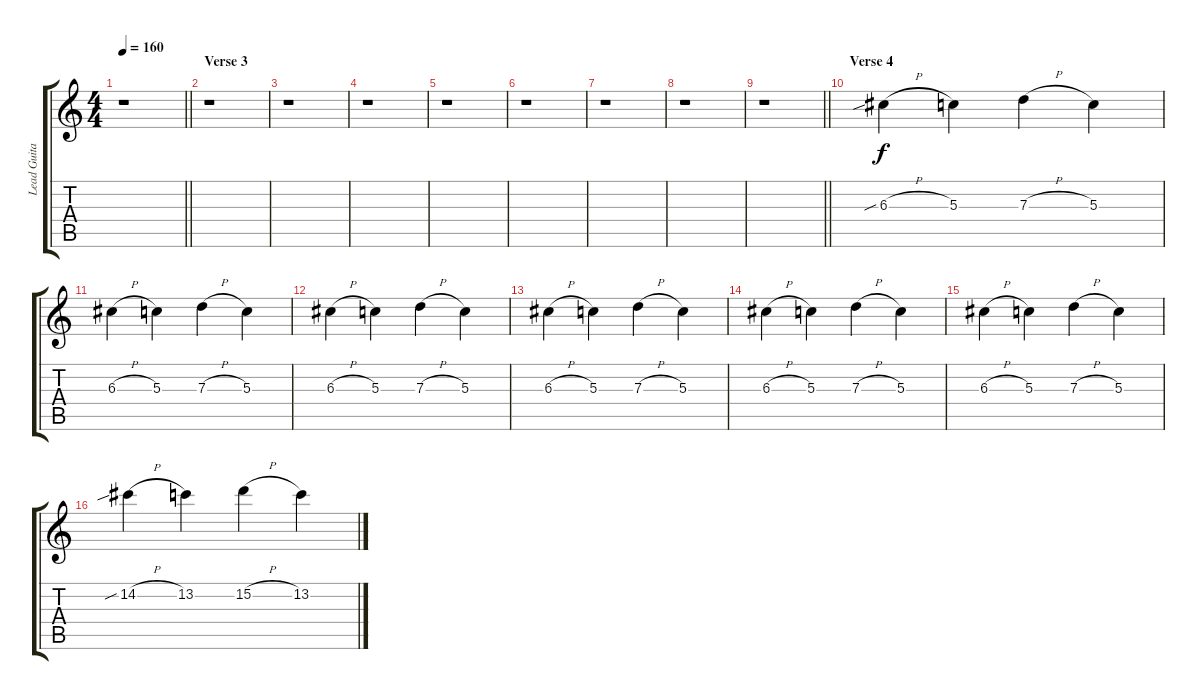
\track ("Lead Guitar" "Lead Guita") {instrument distortionguitar}
\staff {score tabs}
\tuning (E4 B3 G3 D3 A2 E2) {hide}
\ts (4 4)
\tempo 160
\clef g2
\barLineRight lightlight
\ks c
r.1{dy f} |
\section ("" "Verse 3")
r.1 |
r.1 |
r.1 |
r.1 |
r.1 |
r.1 |
r.1 |
\barLineRight lightlight
r.1 |
\section ("" "Verse 4")
6.3{sib h}.4 5.3.4 7.3{h}.4 5.3.4 |
6.3{h}.4 5.3.4 7.3{h}.4 5.3.4 |
6.3{h}.4 5.3.4 7.3{h}.4 5.3.4 |
6.3{h}.4 5.3.4 7.3{h}.4 5.3.4 |
6.3{h}.4 5.3.4 7.3{h}.4 5.3.4 |
6.3{h}.4 5.3.4 7.3{h}.4 5.3.4 |
14.2{sib h}.4 13.2.4 15.2{h}.4 13.2.4
